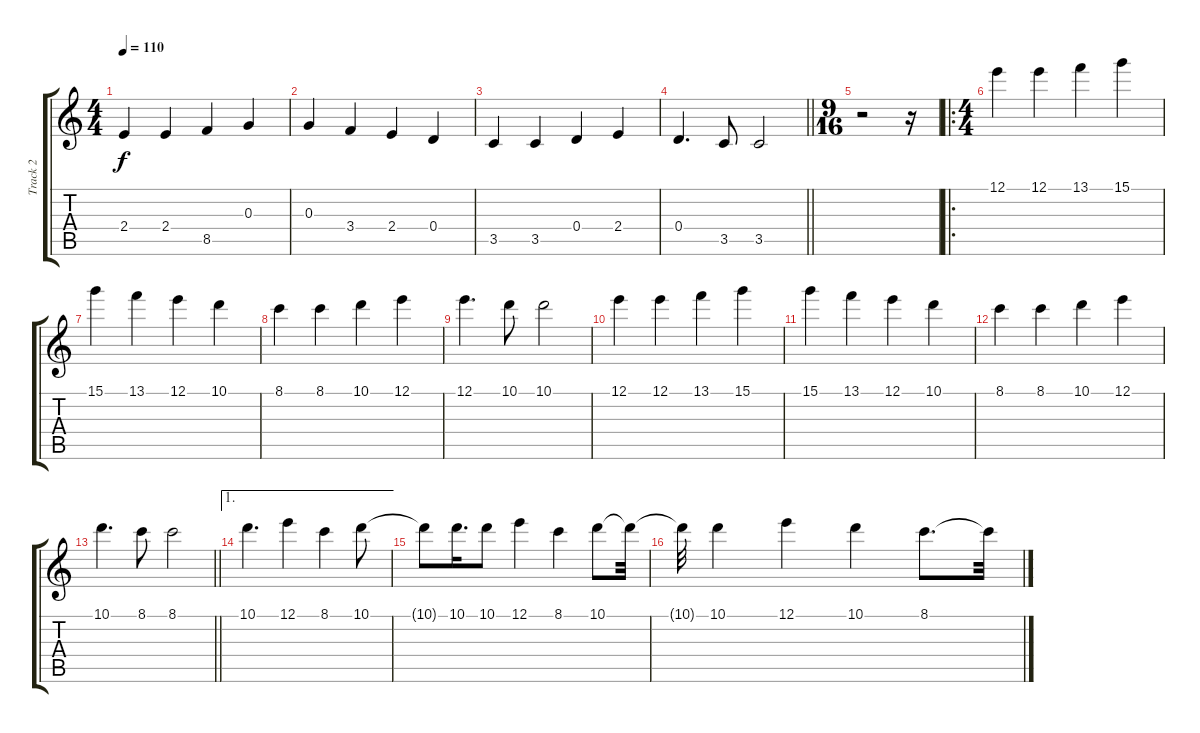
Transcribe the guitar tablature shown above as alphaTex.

\track ("Track 2" "Track 2") {instrument acousticguitarnylon}
\staff {score tabs}
\tuning (E4 B3 G3 D3 A2 E2) {hide}
\ts (4 4)
\tempo 110
\clef g2
\ks c
2.4.4{dy f} 2.4.4 8.5.4 0.3.4 |
0.3.4 3.4.4 2.4.4 0.4.4 |
3.5.4 3.5.4 0.4.4 2.4.4 |
\barLineRight lightlight
0.4.4{d} 3.5.8 3.5.2 |
\ts (9 16)
r.2 r.16 |
\ro
\ts (4 4)
12.1.4 12.1.4 13.1.4 15.1.4 |
15.1.4 13.1.4 12.1.4 10.1.4 |
8.1.4 8.1.4 10.1.4 12.1.4 |
12.1.4{d} 10.1.8 10.1.2 |
12.1.4 12.1.4 13.1.4 15.1.4 |
15.1.4 13.1.4 12.1.4 10.1.4 |
8.1.4 8.1.4 10.1.4 12.1.4 |
\barLineRight lightlight
10.1.4{d} 8.1.8 8.1.2 |
\ae 1
10.1.4{d} 12.1.4 8.1.4 10.1.8 |
10.1{t}.8 10.1.16{d} 10.1.8 12.1.4 8.1.4 10.1.8 10.1{t}.32 |
10.1{t}.32 10.1.4 12.1.4 10.1.4 8.1.8{d} 8.1{t}.32
